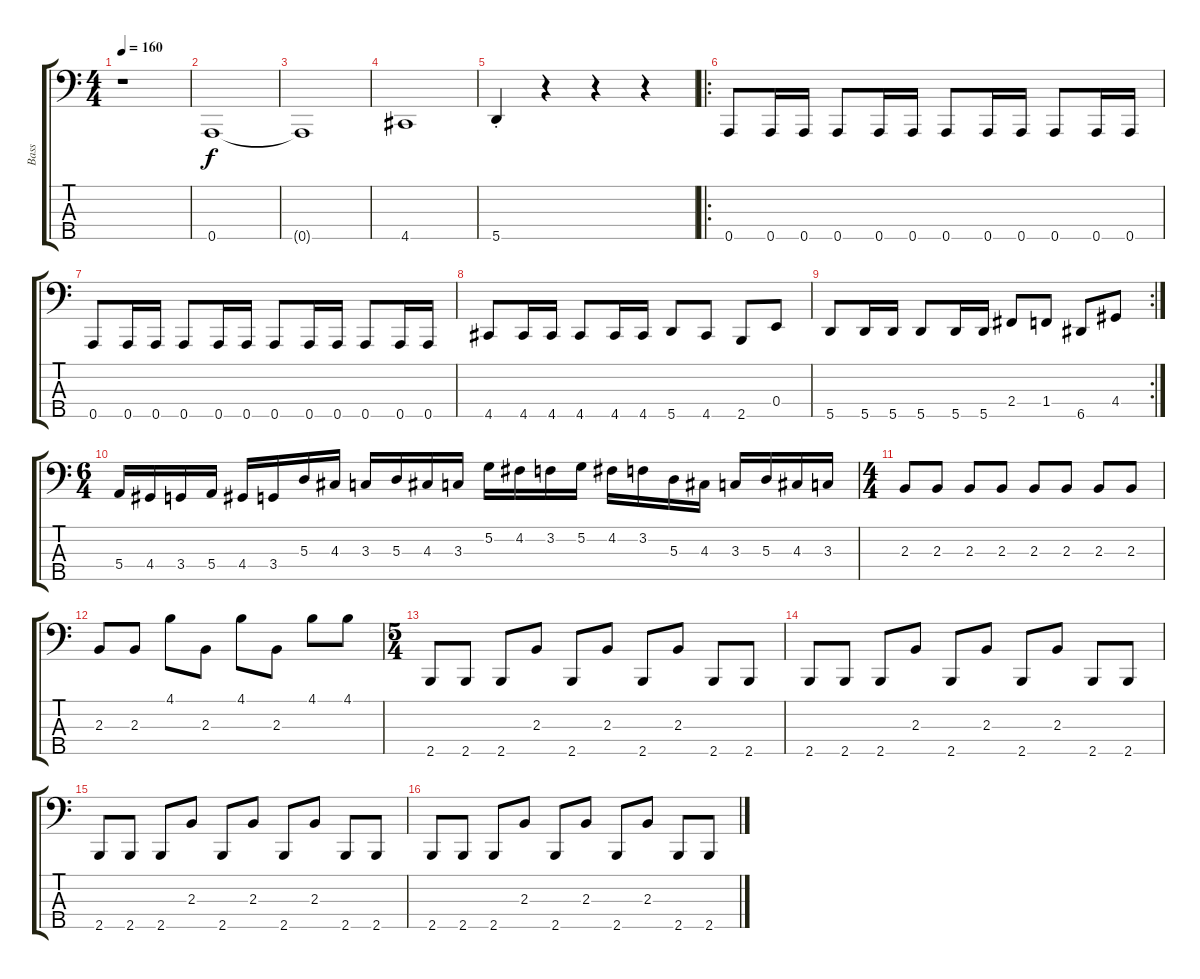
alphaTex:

\track ("Bass" "Bass") {instrument electricbassfinger}
\staff {score tabs}
\tuning (G2 D2 A1 E1 A0) {hide}
\ts (4 4)
\tempo 160
\clef f4
\ks c
r.1{dy f} |
0.5.1 |
0.5{t}.1 |
4.5.1 |
5.5{st}.4 r.4 r.4 r.4 |
\ro
0.5.8 0.5.16 0.5.16 0.5.8 0.5.16 0.5.16 0.5.8 0.5.16 0.5.16 0.5.8 0.5.16 0.5.16 |
0.5.8 0.5.16 0.5.16 0.5.8 0.5.16 0.5.16 0.5.8 0.5.16 0.5.16 0.5.8 0.5.16 0.5.16 |
4.5.8 4.5.16 4.5.16 4.5.8 4.5.16 4.5.16 5.5.8 4.5.8 2.5.8 0.4.8 |
\rc 2
5.5.8 5.5.16 5.5.16 5.5.8 5.5.16 5.5.16 2.4.8 1.4.8 6.5.8 4.4.8 |
\ts (6 4)
5.4.16 4.4.16 3.4.16 5.4.16 4.4.16 3.4.16 5.3.16 4.3.16 3.3.16 5.3.16 4.3.16 3.3.16 5.2.16 4.2.16 3.2.16 5.2.16 4.2.16 3.2.16 5.3.16 4.3.16 3.3.16 5.3.16 4.3.16 3.3.16 |
\ts (4 4)
2.3.8 2.3.8 2.3.8 2.3.8 2.3.8 2.3.8 2.3.8 2.3.8 |
2.3.8 2.3.8 4.1.8 2.3.8 4.1.8 2.3.8 4.1.8 4.1.8 |
\ts (5 4)
2.5.8 2.5.8 2.5.8 2.3.8 2.5.8 2.3.8 2.5.8 2.3.8 2.5.8 2.5.8 |
2.5.8 2.5.8 2.5.8 2.3.8 2.5.8 2.3.8 2.5.8 2.3.8 2.5.8 2.5.8 |
2.5.8 2.5.8 2.5.8 2.3.8 2.5.8 2.3.8 2.5.8 2.3.8 2.5.8 2.5.8 |
2.5.8 2.5.8 2.5.8 2.3.8 2.5.8 2.3.8 2.5.8 2.3.8 2.5.8 2.5.8
